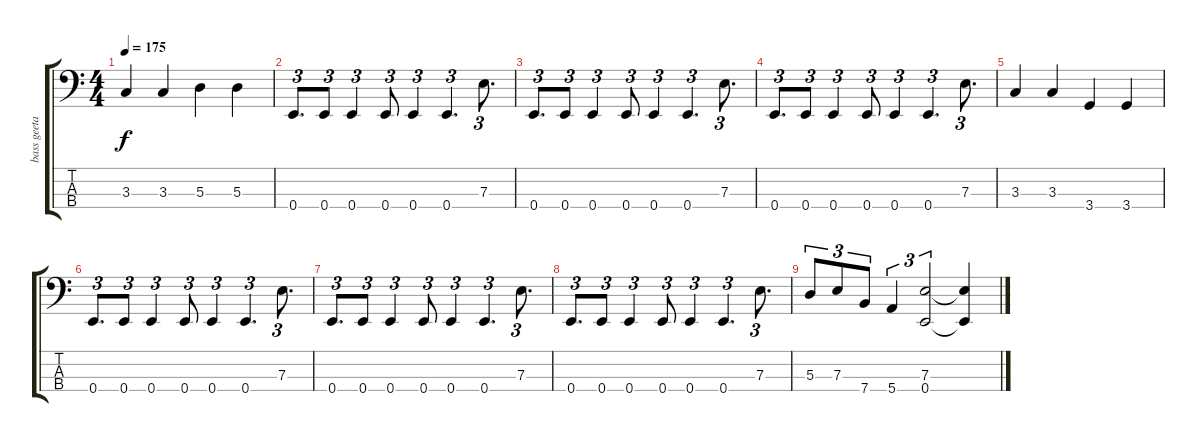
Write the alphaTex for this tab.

\track ("bass geetar" "bass geeta") {instrument electricbasspick}
\staff {score tabs}
\tuning (G2 D2 A1 E1) {hide}
\ts (4 4)
\tempo 175
\clef f4
\ks c
3.3.4{dy f} 3.3.4 5.3.4 5.3.4 |
0.4.8{d tu (3 2)} 0.4.8{tu (3 2)} 0.4.4{tu (3 2)} 0.4.8{tu (3 2)} 0.4.4{tu (3 2)} 0.4.4{d tu (3 2)} 7.3.8{d tu (3 2)} |
0.4.8{d tu (3 2)} 0.4.8{tu (3 2)} 0.4.4{tu (3 2)} 0.4.8{tu (3 2)} 0.4.4{tu (3 2)} 0.4.4{d tu (3 2)} 7.3.8{d tu (3 2)} |
0.4.8{d tu (3 2)} 0.4.8{tu (3 2)} 0.4.4{tu (3 2)} 0.4.8{tu (3 2)} 0.4.4{tu (3 2)} 0.4.4{d tu (3 2)} 7.3.8{d tu (3 2)} |
3.3.4 3.3.4 3.4.4 3.4.4 |
0.4.8{d tu (3 2)} 0.4.8{tu (3 2)} 0.4.4{tu (3 2)} 0.4.8{tu (3 2)} 0.4.4{tu (3 2)} 0.4.4{d tu (3 2)} 7.3.8{d tu (3 2)} |
0.4.8{d tu (3 2)} 0.4.8{tu (3 2)} 0.4.4{tu (3 2)} 0.4.8{tu (3 2)} 0.4.4{tu (3 2)} 0.4.4{d tu (3 2)} 7.3.8{d tu (3 2)} |
0.4.8{d tu (3 2)} 0.4.8{tu (3 2)} 0.4.4{tu (3 2)} 0.4.8{tu (3 2)} 0.4.4{tu (3 2)} 0.4.4{d tu (3 2)} 7.3.8{d tu (3 2)} |
5.3.8{tu (3 2)} 7.3.8{tu (3 2)} 7.4.8{tu (3 2)} 5.4.4{tu (3 2)} (7.3 0.4).2{tu (3 2)} (7.3{t} 0.4{t}).4
